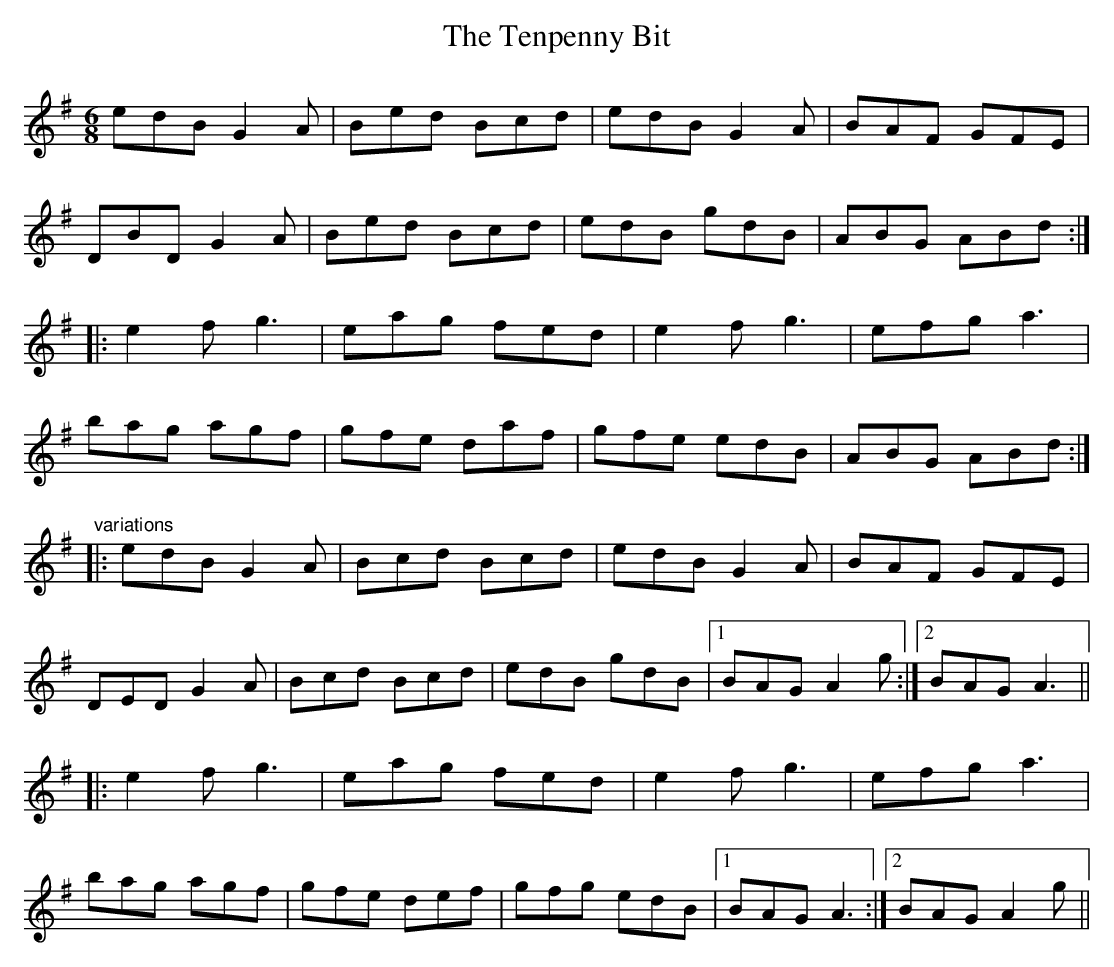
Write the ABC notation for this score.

X:1
T:Tenpenny Bit, The
M:6/8
K:G
edB G2A|Bed Bcd|edB G2A|BAF GFE|
DBD G2A|Bed Bcd|edB gdB|ABG ABd:|
|:e2f g3|eag fed|e2f g3|efg a3|
bag agf|gfe daf|gfe edB|ABG ABd:|
"variations"
|:edB G2A|Bcd Bcd|edB G2A|BAF GFE|
DED G2A|Bcd Bcd|edB gdB|1 BAG A2g:|2 BAG A3||
|:e2f g3|eag fed|e2f g3|efg a3|
bag agf|gfe def|gfg edB|1 BAG A3:|2 BAG A2g||
